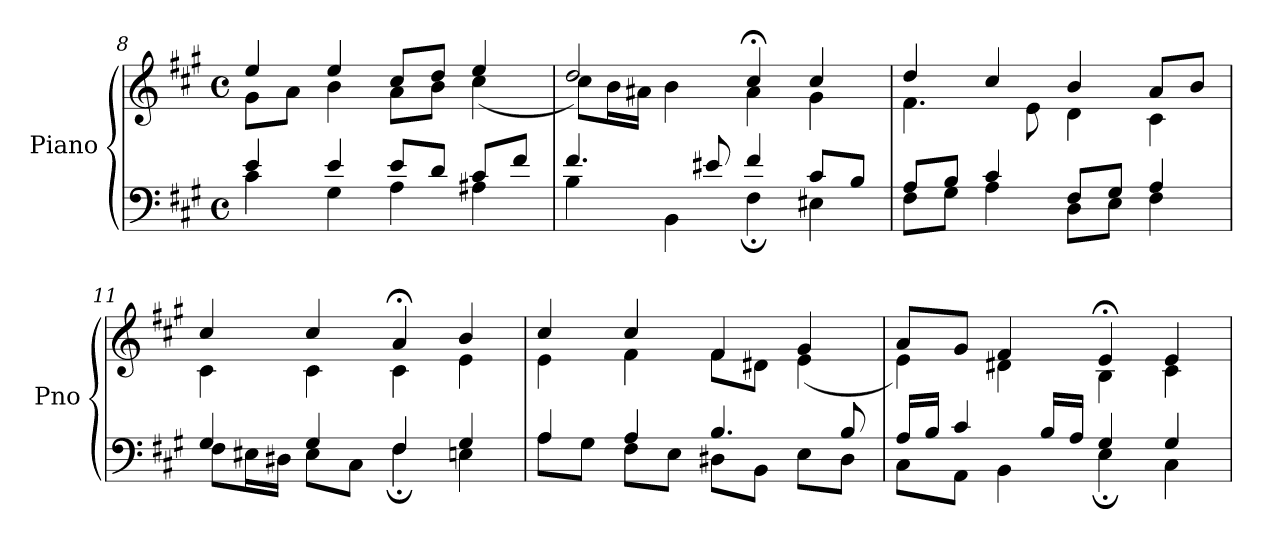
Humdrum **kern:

**kern	**kern
*part1	*part1
*staff2	*staff1
*I"Piano	*
*I'Pno	*
*clefF4	*clefG2
*k[f#c#g#]	*k[f#c#g#]
*M4/4	*M4/4
*met(c)	*met(c)
=8	=8
*^	*^
4e/	4c#\	4ee/	8g#\L
.	.	.	8a\J
4e/	4G#\	4ee/	4b\
8e/L	4A\	8cc#/L	8a\L
8d/J	.	8dd/J	8b\J
8c#/L	4A#X\	4ee/	(<4cc#\
8f#/J	.	.	.
=9	=9	=9	=9
4.f#/	4B\	2dd/	8cc#\L)
.	.	.	16b\L
.	.	.	16a#X\JJ
.	4BB\	.	4b\
8e#X/	.	.	.
4f#/	4F#;\	4cc#;</	4a#\
8c#/L	4E#X\	4cc#/	4g#\
8B/J	.	.	.
=10	=10	=10	=10
8A/L	8F#\L	4dd/	4.f#\
8B/J	8G#\J	.	.
4c#/	4A\	4cc#/	.
.	.	.	8e\
8F#/L	8D\L	4b/	4d\
8G#/J	8E\J	.	.
4A/	4F#\	8a/L	4c#\
.	.	8b/J	.
=11	=11	=11	=11
4G#/	8F#\L	4cc#/	4c#\
.	16E#X\L	.	.
.	16D#X\JJ	.	.
4G#/	8E#\L	4cc#/	4c#\
.	8C#\J	.	.
4F#/	4F#;\	4a;</	4c#\
4G#/	4En\	4b/	4e\
=12	=12	=12	=12
4A/	8A\L	4cc#/	4e\
.	8G#\J	.	.
4A/	8F#\L	4cc#/	4f#\
.	8E\J	.	.
4.B/	8D#X\L	4f#/	8f#\L
.	8BB\J	.	8d#X\J
.	8E\L	4g#/	(<4e\
8B/	8D#\J	.	.
=13	=13	=13	=13
16A/LL	8C#\L	8a/L	4e\)
16B/JJ	.	.	.
4c#/	8AA\J	8g#/J	.
.	4BB\	4f#/	4d#X\
16B/LL	.	.	.
16A/JJ	.	.	.
4G#/	4E;\	4e;</	4B\
4G#/	4C#\	4e/	4c#\
*v	*v	*	*
*	*v	*v
=	=
*-	*-
